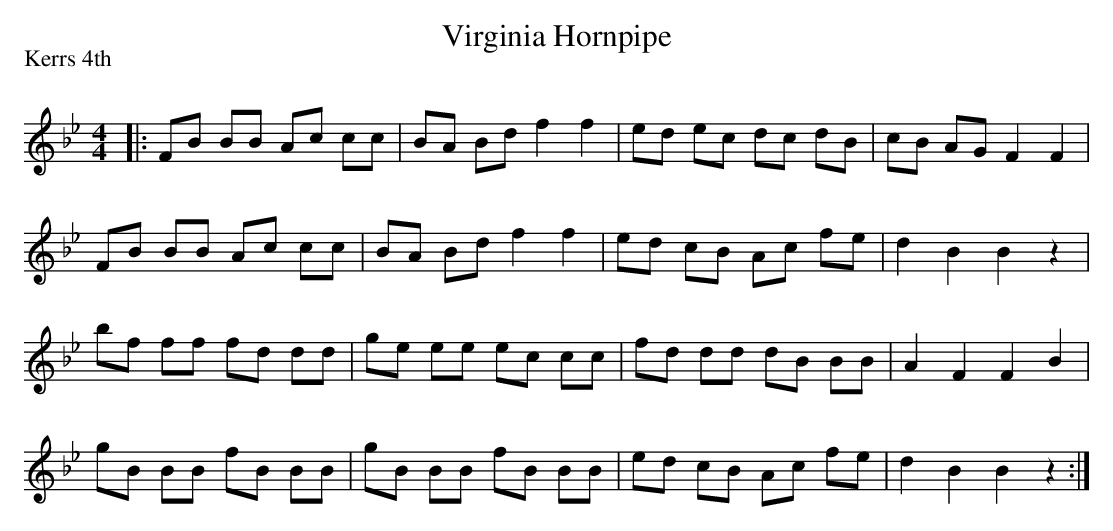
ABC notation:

X:1
T: Virginia Hornpipe
P:Kerrs 4th
Q: 232
K:Bb
M:4/4
L:1/8
|:FB BB Ac cc|BA Bd f2 f2|ed ec dc dB|cB AG F2 F2|
FB BB Ac cc|BA Bd f2 f2|ed cB Ac fe|d2 B2 B2 z2|
bf ff fd dd|ge ee ec cc|fd dd dB BB|A2 F2 F2 B2|
gB BB fB BB|gB BB fB BB|ed cB Ac fe|d2 B2 B2 z2:|
